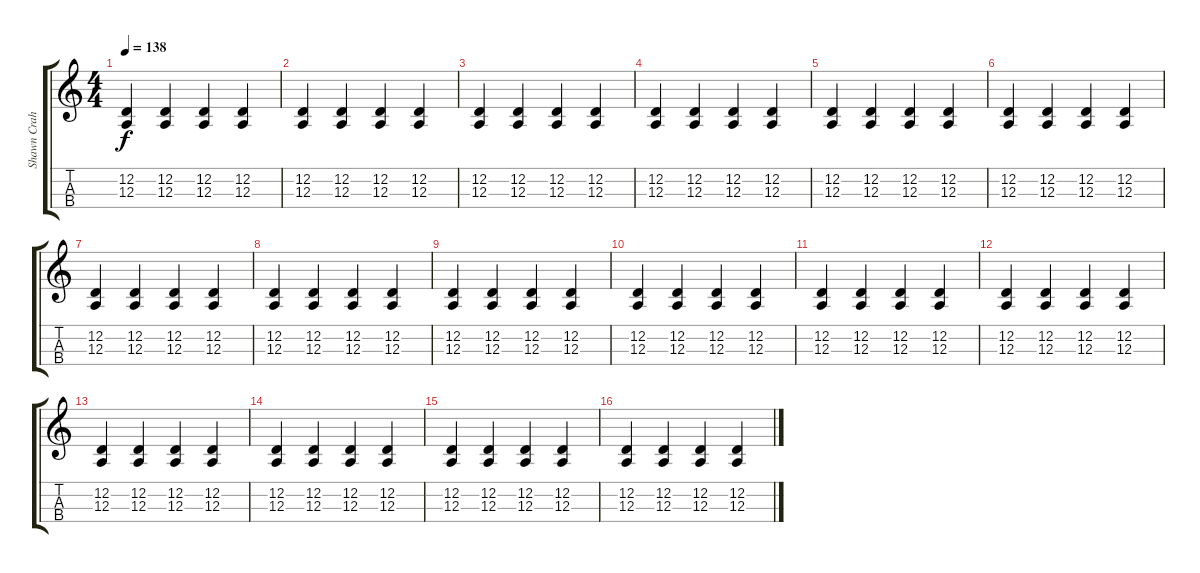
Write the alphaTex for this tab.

\track ("Shawn Crahan" "Shawn Crah") {instrument melodictom}
\staff {score tabs}
\tuning (G3 D3 A2 E2) {hide}
\ts (4 4)
\tempo 138
\clef g2
\ks c
(12.2 12.3).4{dy f} (12.2 12.3).4 (12.2 12.3).4 (12.2 12.3).4 |
(12.2 12.3).4 (12.2 12.3).4 (12.2 12.3).4 (12.2 12.3).4 |
(12.2 12.3).4 (12.2 12.3).4 (12.2 12.3).4 (12.2 12.3).4 |
(12.2 12.3).4 (12.2 12.3).4 (12.2 12.3).4 (12.2 12.3).4 |
(12.2 12.3).4 (12.2 12.3).4 (12.2 12.3).4 (12.2 12.3).4 |
(12.2 12.3).4 (12.2 12.3).4 (12.2 12.3).4 (12.2 12.3).4 |
(12.2 12.3).4 (12.2 12.3).4 (12.2 12.3).4 (12.2 12.3).4 |
(12.2 12.3).4 (12.2 12.3).4 (12.2 12.3).4 (12.2 12.3).4 |
(12.2 12.3).4 (12.2 12.3).4 (12.2 12.3).4 (12.2 12.3).4 |
(12.2 12.3).4 (12.2 12.3).4 (12.2 12.3).4 (12.2 12.3).4 |
(12.2 12.3).4 (12.2 12.3).4 (12.2 12.3).4 (12.2 12.3).4 |
(12.2 12.3).4 (12.2 12.3).4 (12.2 12.3).4 (12.2 12.3).4 |
(12.2 12.3).4 (12.2 12.3).4 (12.2 12.3).4 (12.2 12.3).4 |
(12.2 12.3).4 (12.2 12.3).4 (12.2 12.3).4 (12.2 12.3).4 |
(12.2 12.3).4 (12.2 12.3).4 (12.2 12.3).4 (12.2 12.3).4 |
(12.2 12.3).4 (12.2 12.3).4 (12.2 12.3).4 (12.2 12.3).4
